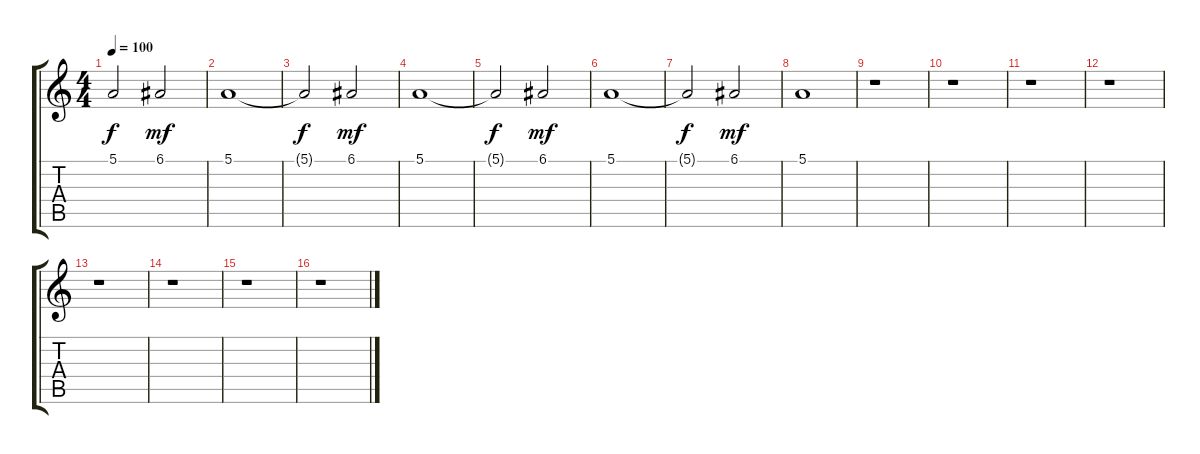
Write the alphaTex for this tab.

\track "" {instrument synthstrings1}
\staff {score tabs}
\tuning (E4 B3 G3 D3 A2 E2) {hide}
\ts (4 4)
\tempo 100
\clef g2
\ks c
5.1{t}.2{dy f} 6.1.2{dy mf} |
5.1.1 |
5.1{t}.2{dy f} 6.1.2{dy mf} |
5.1.1 |
5.1{t}.2{dy f} 6.1.2{dy mf} |
5.1.1 |
5.1{t}.2{dy f} 6.1.2{dy mf} |
5.1.1 |
r.1 |
r.1 |
r.1 |
r.1 |
r.1 |
r.1 |
r.1 |
r.1
